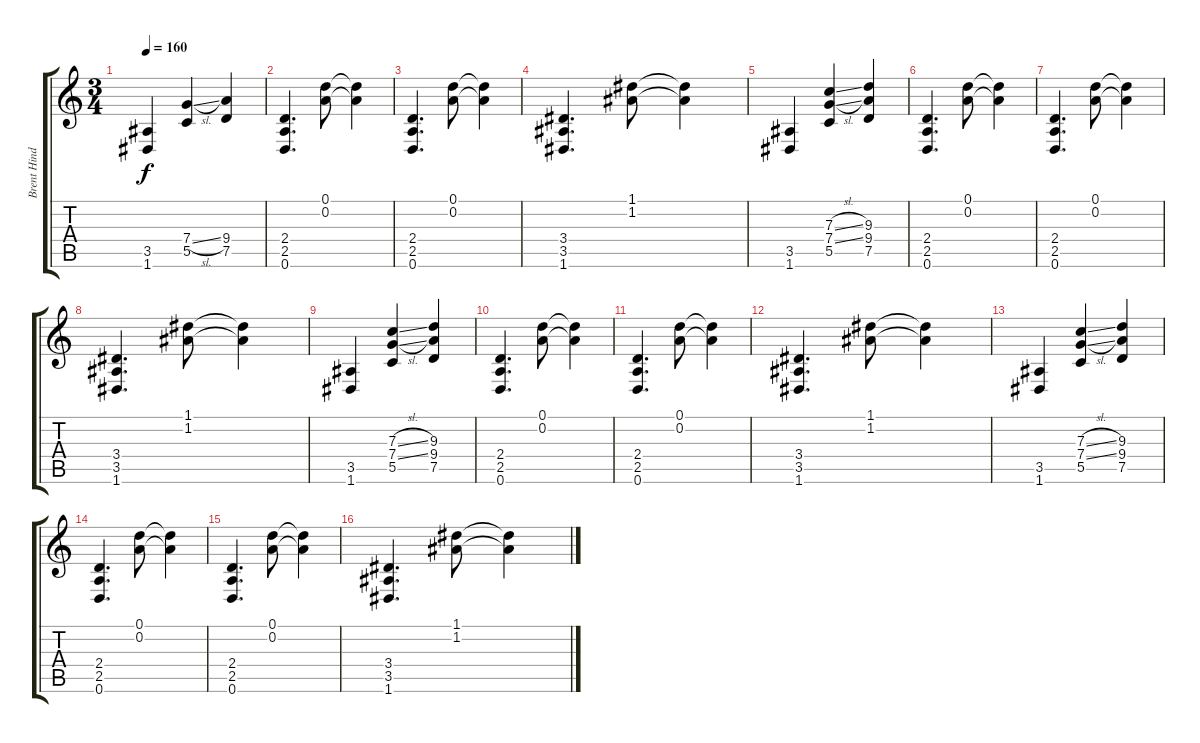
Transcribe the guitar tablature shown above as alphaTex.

\track ("Brent Hinds" "Brent Hind") {instrument acousticguitarsteel}
\staff {score tabs}
\tuning (D4 A3 F3 C3 G2 D2) {hide}
\ts (3 4)
\tempo 160
\clef g2
\ks c
(3.5 1.6).4{dy f} (7.4{sl} 5.5).4 (9.4 7.5).4 |
(2.4 2.5 0.6).4{d} (0.1 0.2).8 (0.1{t} 0.2{t}).4 |
(2.4 2.5 0.6).4{d} (0.1 0.2).8 (0.1{t} 0.2{t}).4 |
(3.4 3.5 1.6).4{d} (1.1 1.2).8 (1.1{t} 1.2{t}).4 |
(3.5 1.6).4 (7.3{sl} 7.4{sl} 5.5).4 (9.3 9.4 7.5).4 |
(2.4 2.5 0.6).4{d} (0.1 0.2).8 (0.1{t} 0.2{t}).4 |
(2.4 2.5 0.6).4{d} (0.1 0.2).8 (0.1{t} 0.2{t}).4 |
(3.4 3.5 1.6).4{d} (1.1 1.2).8 (1.1{t} 1.2{t}).4 |
(3.5 1.6).4 (7.3{sl} 7.4{sl} 5.5).4 (9.3 9.4 7.5).4 |
(2.4 2.5 0.6).4{d} (0.1 0.2).8 (0.1{t} 0.2{t}).4 |
(2.4 2.5 0.6).4{d} (0.1 0.2).8 (0.1{t} 0.2{t}).4 |
(3.4 3.5 1.6).4{d} (1.1 1.2).8 (1.1{t} 1.2{t}).4 |
(3.5 1.6).4 (7.3{sl} 7.4{sl} 5.5).4 (9.3 9.4 7.5).4 |
(2.4 2.5 0.6).4{d} (0.1 0.2).8 (0.1{t} 0.2{t}).4 |
(2.4 2.5 0.6).4{d} (0.1 0.2).8 (0.1{t} 0.2{t}).4 |
(3.4 3.5 1.6).4{d} (1.1 1.2).8 (1.1{t} 1.2{t}).4
